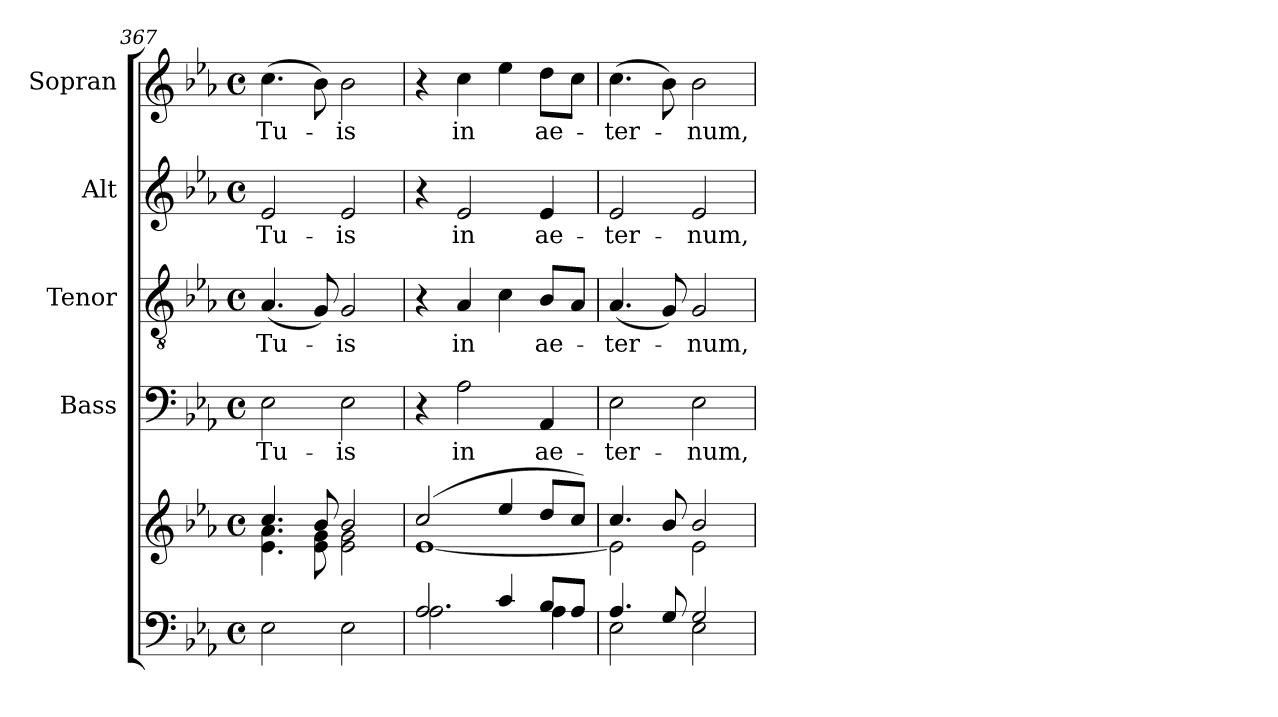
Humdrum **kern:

**kern	**kern	**kern	**text	**kern	**text	**kern	**text	**kern	**text
*part5	*part5	*part4	*part4	*part3	*part3	*part2	*part2	*part1	*part1
*staff6	*staff5	*staff4	*staff4	*staff3	*staff3	*staff2	*staff2	*staff1	*staff1
*	*	*I"Bass	*	*I"Tenor	*	*I"Alt	*	*I"Sopran	*
*	*	*I'B.	*	*I'T.	*	*I'A.	*	*I'S.	*
*clefF4	*clefG2	*clefF4	*	*clefGv2	*	*clefG2	*	*clefG2	*
*k[b-e-a-]	*k[b-e-a-]	*k[b-e-a-]	*	*k[b-e-a-]	*	*k[b-e-a-]	*	*k[b-e-a-]	*
*E-:	*E-:	*E-:	*	*E-:	*	*E-:	*	*E-:	*
*M4/4	*M4/4	*M4/4	*	*M4/4	*	*M4/4	*	*M4/4	*
*met(c)	*met(c)	*met(c)	*	*met(c)	*	*met(c)	*	*met(c)	*
=367	=367	=367	=367	=367	=367	=367	=367	=367	=367
*	*^	*	*	*	*	*	*	*	*
!	!	!	!	!LO:LY:b	!	!LO:LY:b	!	!LO:LY:b	!	!LO:LY:b
2E-\	4.cc/	4.e-\ 4.a-\	2E-\	Tu-	(<4.A-/	Tu-	2e-/	Tu-	(>4.cc\	Tu-
.	8b-/	8e-\ 8g\	.	.	8G/)	.	.	.	8b-\)	.
!	!	!	!	!LO:LY:b	!	!LO:LY:b	!	!LO:LY:b	!	!LO:LY:b
2E-\	2b-/	2e-\ 2g\	2E-\	-is	2G/	-is	2e-/	-is	2b-\	-is
=368	=368	=368	=368	=368	=368	=368	=368	=368	=368	=368
*^	*	*	*	*	*	*	*	*	*	*
2A-/	2.A-\	(2cc/	[<1e-	4r	.	4r	.	4r	.	4r	.
!	!	!	!	!	!LO:LY:b	!	!LO:LY:b	!	!LO:LY:b	!	!LO:LY:b
.	.	.	.	2A-\	in	4A-/	in	2e-/	in	4cc\	in
4c/	.	4ee-/	.	.	.	4c\	.	.	.	4ee-\	.
!	!	!	!	!	!LO:LY:b	!	!LO:LY:b	!	!LO:LY:b	!	!LO:LY:b
8B-/L	4A-\	8dd/L	.	4AA-/	ae-	8B-/L	ae-	4e-/	ae-	8dd\L	ae-
8A-/J	.	8cc/J)	.	.	.	8A-/J	.	.	.	8cc\J	.
=369	=369	=369	=369	=369	=369	=369	=369	=369	=369	=369	=369
!	!	!	!	!	!LO:LY:b	!	!LO:LY:b	!	!LO:LY:b	!	!LO:LY:b
4.A-/	2E-\	4.cc/	2e-\]	2E-\	-ter-	(<4.A-/	-ter-	2e-/	-ter-	(>4.cc\	-ter-
8G/	.	8b-/	.	.	.	8G/)	.	.	.	8b-\)	.
!	!	!	!	!	!LO:LY:b	!	!LO:LY:b	!	!LO:LY:b	!	!LO:LY:b
2G/	2E-\	2b-/	2e-\	2E-\	-num,	2G/	-num,	2e-/	-num,	2b-\	-num,
*v	*v	*	*	*	*	*	*	*	*	*	*
*	*v	*v	*	*	*	*	*	*	*	*
=	=	=	=	=	=	=	=	=	=
*-	*-	*-	*-	*-	*-	*-	*-	*-	*-
